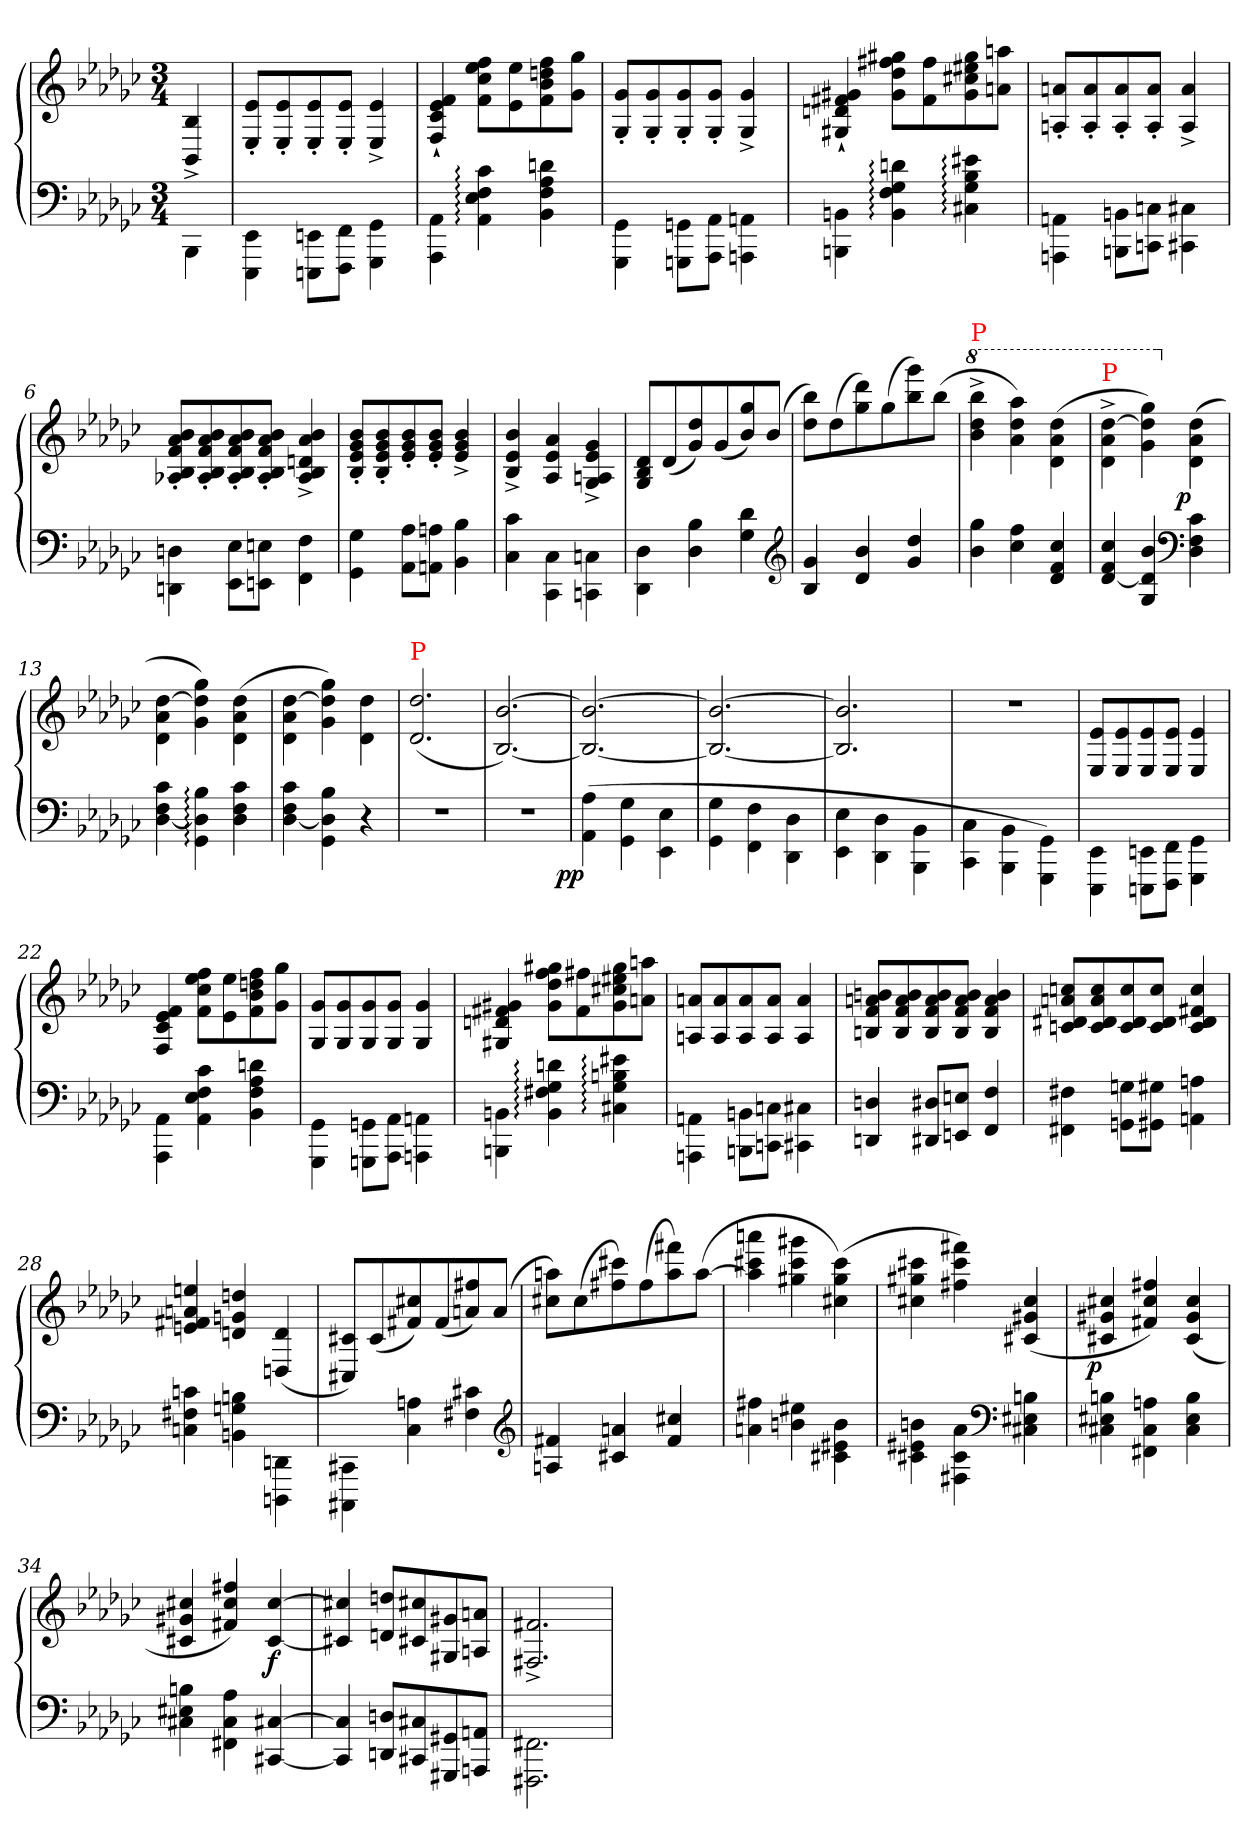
**kern	**kern	**dynam
*part1	*part1	*part1
*staff2	*staff1	*staff1/2
*clefF4	*clefG2	*
*k[b-e-a-d-g-c-]	*k[b-e-a-d-g-c-]	*
*e-:	*e-:	*
*M3/4	*M3/4	*
=	=	=
4BBB-\	4B-^</ 4BB-^</	.
=1	=1	=1
4EE-\ 4EEE-\	8e-'>/ 8E-'>/L	.
.	8e-'>/ 8E-'>/	.
8EEn\ 8EEEn\L	8e-'>/ 8E-'>/	.
8FF\ 8FFF\J	8e-'>/ 8E-'>/J	.
4GG-\ 4GGG-\	4e-^>/ 4E-^>/	.
=2	=2	=2
4AA-\ 4AAA-\	4f`>/ 4e-`>/ 4c-`>/ 4F`>/	.
4c-: 4F: 4E-: 4AA-:	8ff 8ee- 8cc- 8fL	.
.	8ee- 8e-	.
4dn 4A- 4F 4BB-	8ff 8ddn 8b- 8f	.
.	8gg- 8g-J	.
=3	=3	=3
4GG-\ 4GGG-\	8g-'>/ 8G-'>/L	.
.	8g-'>/ 8G-'>/	.
8GGn\ 8GGGn\L	8g-'>/ 8G-'>/	.
8AA-\ 8AAA-\J	8g-'>/ 8G-'>/J	.
4AAn\ 4AAAn\	4g-^>/ 4G-^>/	.
=4	=4	=4
4BBn\ 4BBBn\	4g#X`> 4f#X`> 4dn`> 4G#X`>	.
4dn: 4G-: 4F: 4BB:	8gg# 8ff# 8dd- 8g#L	.
.	8ff# 8f#	.
4e#X: 4B-: 4G-: 4C#X:	8gg# 8ee#X 8cc#X 8g#	.
.	8aan 8anJ	.
=5	=5	=5
4AAn\ 4AAAn\	8an'>/ 8An'>/L	.
.	8a'>/ 8A'>/	.
8BBn\ 8BBBn\L	8a'>/ 8A'>/	.
8Cn\ 8CCn\J	8a'>/ 8A'>/J	.
4C#X\ 4CC#X\	4a^>/ 4A^>/	.
=6	=6	=6
4Dn\ 4DDn\	8b-'>/ 8a-'>/ 8f'>/ 8B-'>/ 8A-X'>/L	.
.	8b-'>/ 8a-'>/ 8f'>/ 8B-'>/ 8A-'>/	.
8E-\ 8EE-\L	8b-'>/ 8a-'>/ 8f'>/ 8B-'>/ 8A-'>/	.
8En\ 8EEn\J	8b-'>/ 8a-'>/ 8f'>/ 8B-'>/ 8A-'>/J	.
4F\ 4FF\	4b-^>/ 4a-^>/ 4dn^>/ 4B-^>/ 4A-^>/	.
=7	=7	=7
4G-\ 4GG-\	8b-'> 8g-'> 8e-'> 8B-'>L	.
.	8b-'> 8g-'> 8e-'> 8B-'>	.
8A- 8AA-L	8b-'> 8g-'> 8e-'>	.
8An 8AAnJ	8b-'> 8g-'> 8e-'>J	.
4B- 4BB-	4b-^> 4g-^> 4e-^>	.
=8	=8	=8
4c- 4C-	4b-^< 4e-^< 4B-^<	.
4C-\ 4CC-\	4a- 4e- 4A-	.
4Cn\ 4CCn\	4g-^</ 4e-^</ 4An^</ 4G-^</	.
=9	=9	=9
4D-\ 4DD-\	8d-/ 8B-/ 8G-/L	.
.	(<8d-	.
4B- 4D-	8dd- 8g-)	.
.	(<8g-	.
4d- 4G-	8gg- 8b-)	.
.	(<8b-J	.
*clefG2	*	*
=10	=10	=10
4g- 4B-	8bb- 8dd-L)	.
.	(>8dd-	.
4b- 4d-	8ddd- 8gg-)	.
.	(>8gg-	.
4dd-/ 4g-/	8ggg- 8bb-)	.
.	(>8bb-J	.
=11	=11	=11
*	*8va	*
!	!LO:TX:a:color=red:t=P	!
4gg- 4b-	4bbb-^< 4ddd-^< 4bb-^<	.
4ff 4cc-	4aaa- 4ddd- 4aa-)	.
4cc- 4f 4d-	(>4ddd-\ 4aa-\ 4dd-\	.
=12	=12	=12
!	!LO:TX:a:color=red:t=P	!
4cc- 4f [4d-	[4ddd-^<\ 4aa-^<\ 4dd-^<\	.
4b- 4d-] 4G-	4ggg- 4ddd-] 4gg-)	.
*clefF4	*	*
*	*X8va	*
!	!	!LO:DY:rj
4c- 4F 4D-	(>4dd-\ 4a-\ 4d-\	p
=13	=13	=13
4c- 4F [4D-	[4dd-\ 4a-\ 4d-\	.
4B-: 4D-]: 4GG-:	4gg- 4dd-] 4g-)	.
4c- 4F 4D-	(>4dd-\ 4a-\ 4d-\	.
=14	=14	=14
4c- 4F [4D-	[4dd-\ 4a-\ 4d-\	.
4B- 4D-] 4GG-	4gg-\ 4dd-]\ 4g-\)	.
4r	4dd-\ 4d-\	.
=15	=15	=15
!	!LO:TX:a:color=red:t=P	!
2.rF	(>2.dd- 2.d-	.
=16	=16	=16
2.rF	[2.b- [2.B-)	.
=17	=17	=17
!	!	!LO:DY:b=2:rj
(>4A- 4AA-	2.b-_ 2.B-_	pp
4G-\ 4GG-\	.	.
4E-\ 4EE-\	.	.
=18	=18	=18
4G-\ 4GG-\	2.b-_ 2.B-_	.
4F\ 4FF\	.	.
4D-\ 4DD-\	.	.
=19	=19	=19
4E-\ 4EE-\	2.b-] 2.B-]	.
4D-\ 4DD-\	.	.
4BB-\ 4BBB-\	.	.
=20	=20	=20
4C-\ 4CC-\	2.rdd	.
4BB-\ 4BBB-\	.	.
4GG-\ 4GGG-\)	.	.
=21	=21	=21
4EE-\ 4EEE-\	8e-/ 8E-/L	.
.	8e-/ 8E-/	.
8EEn\ 8EEEn\L	8e-/ 8E-/	.
8FF\ 8FFF\J	8e-/ 8E-/J	.
4GG-\ 4GGG-\	4e-/ 4E-/	.
=22	=22	=22
4AA-\ 4AAA-\	4f/ 4e-/ 4c-/ 4F/	.
4c- 4F 4E- 4AA-	8ff 8ee- 8cc- 8fL	.
.	8ee- 8e-	.
4dn 4A- 4F 4BB-	8ff 8ddn 8b- 8f	.
.	8gg- 8g-J	.
=23	=23	=23
4GG-\ 4GGG-\	8g-/ 8G-/L	.
.	8g-/ 8G-/	.
8GGn\ 8GGGn\L	8g-/ 8G-/	.
8AA-\ 8AAA-\J	8g-/ 8G-/J	.
4AAn\ 4AAAn\	4g-/ 4G-/	.
=24	=24	=24
4BBn\ 4BBBn\	4g#X 4f#X 4dn 4G#X	.
4d: 4G-: 4F#X: 4BB:	8gg# 8ff 8dd- 8g#L	.
.	8ff# 8f#	.
4e#X: 4B: 4G-: 4C#X:	8gg# 8ee#X 8cc#X 8g#	.
.	8aan 8anJ	.
=25	=25	=25
4AAn\ 4AAAn\	8an/ 8An/L	.
.	8a/ 8A/	.
8BBn\ 8BBBn\L	8a/ 8A/	.
8C\ 8CC\J	8a/ 8A/J	.
4C#X\ 4CC#X\	4a/ 4A/	.
=26	=26	=26
4Dn 4DDn	8bn 8an 8f 8BnL	.
.	8b 8a 8f 8B	.
8D#X 8DD#XL	8b 8a 8f 8B	.
8En 8EEnJ	8b 8a 8f 8BJ	.
4F 4FF	4b 4a 4f 4B	.
=27	=27	=27
4F#X\ 4FF#X\	8ccn 8an 8d#X 8cnL	.
.	8cc 8a 8d# 8c	.
8Gn\ 8GGn\L	8cc 8d# 8c	.
8G#X 8GG#XJ	8cc 8d# 8cJ	.
4An 4AAn	4cc 4f#X 4d# 4c	.
=28	=28	=28
4cn 4F#X 4Cn	4een 4an 4f#X 4en	.
4Bn 4Gn 4BBn	4ddn 4gn 4dn	.
4DDn\ 4DDDn\	(>4d/ 4Dn/	.
=29	=29	=29
4CC#X\ 4CCC#X\	8c#X 8C#XL)	.
.	(<8c#	.
4An 4C-	8cc# 8f#X)	.
.	(<8f#	.
4c# 4F#	8ff# 8an)	.
.	(>8aJ	.
*clefG2	*	*
=30	=30	=30
4f# 4An	8aan 8cc#XL)	.
.	(>8cc#	.
4an 4c#X	8ccc# 8ff#X)	.
.	(>8ff#	.
4cc# 4f#	8fff# 8aa)	.
.	(>[8aaJ	.
=31	=31	=31
4ff#X 4an	4aaan 4ccc#X 4aan]	.
4ee#X 4bn	4ggg#X 4ccc# 4gg#X	.
4b\ 4e#\ 4c#\	(>4ccc# 4gg# 4cc#)	.
=32	=32	=32
4bn\ 4e#X\ 4c#X\	4ccc#X 4gg#X 4cc#X	.
4a-\ 4c#\ 4F#X\	4fff#X 4ccc# 4ff#X)	.
*clefF4	*	*
4Bn 4E#X 4C#X	(>4cc# 4g# 4c#	.
=33	=33	=33
!	!	!LO:DY:rj
4Bn 4E#X 4C#X	4cc#X 4g#X 4c#X	p
4An\ 4C#\ 4FF#X\	4ff#X/ 4cc#/ 4f#X/)	.
4B 4E# 4C#	(>4cc# 4g# 4c#	.
=34	=34	=34
4Bn 4E#X 4C#X	4cc#X 4g#X 4c#X	.
4A-\ 4C#\ 4FF#X\	4ff#X/ 4cc#/ 4f#X/)	.
[4C#X [4CC#X	[4cc# [4c#	f
=35	=35	=35
4C#] 4CC#]	4cc#X] 4c#X]	.
8Dn 8DDnL	8ddn 8dnL	.
8C# 8CC#	8cc#X 8c#X	.
8GG#X 8GGG#X	8g#X 8G#X	.
8AAn 8AAAnJ	8an 8AnJ	.
=36	=36	=36
2.FF#X\ 2.FFF#X\	2.f#X^> 2.F#X^>	.
=	=	=
*-	*-	*-
